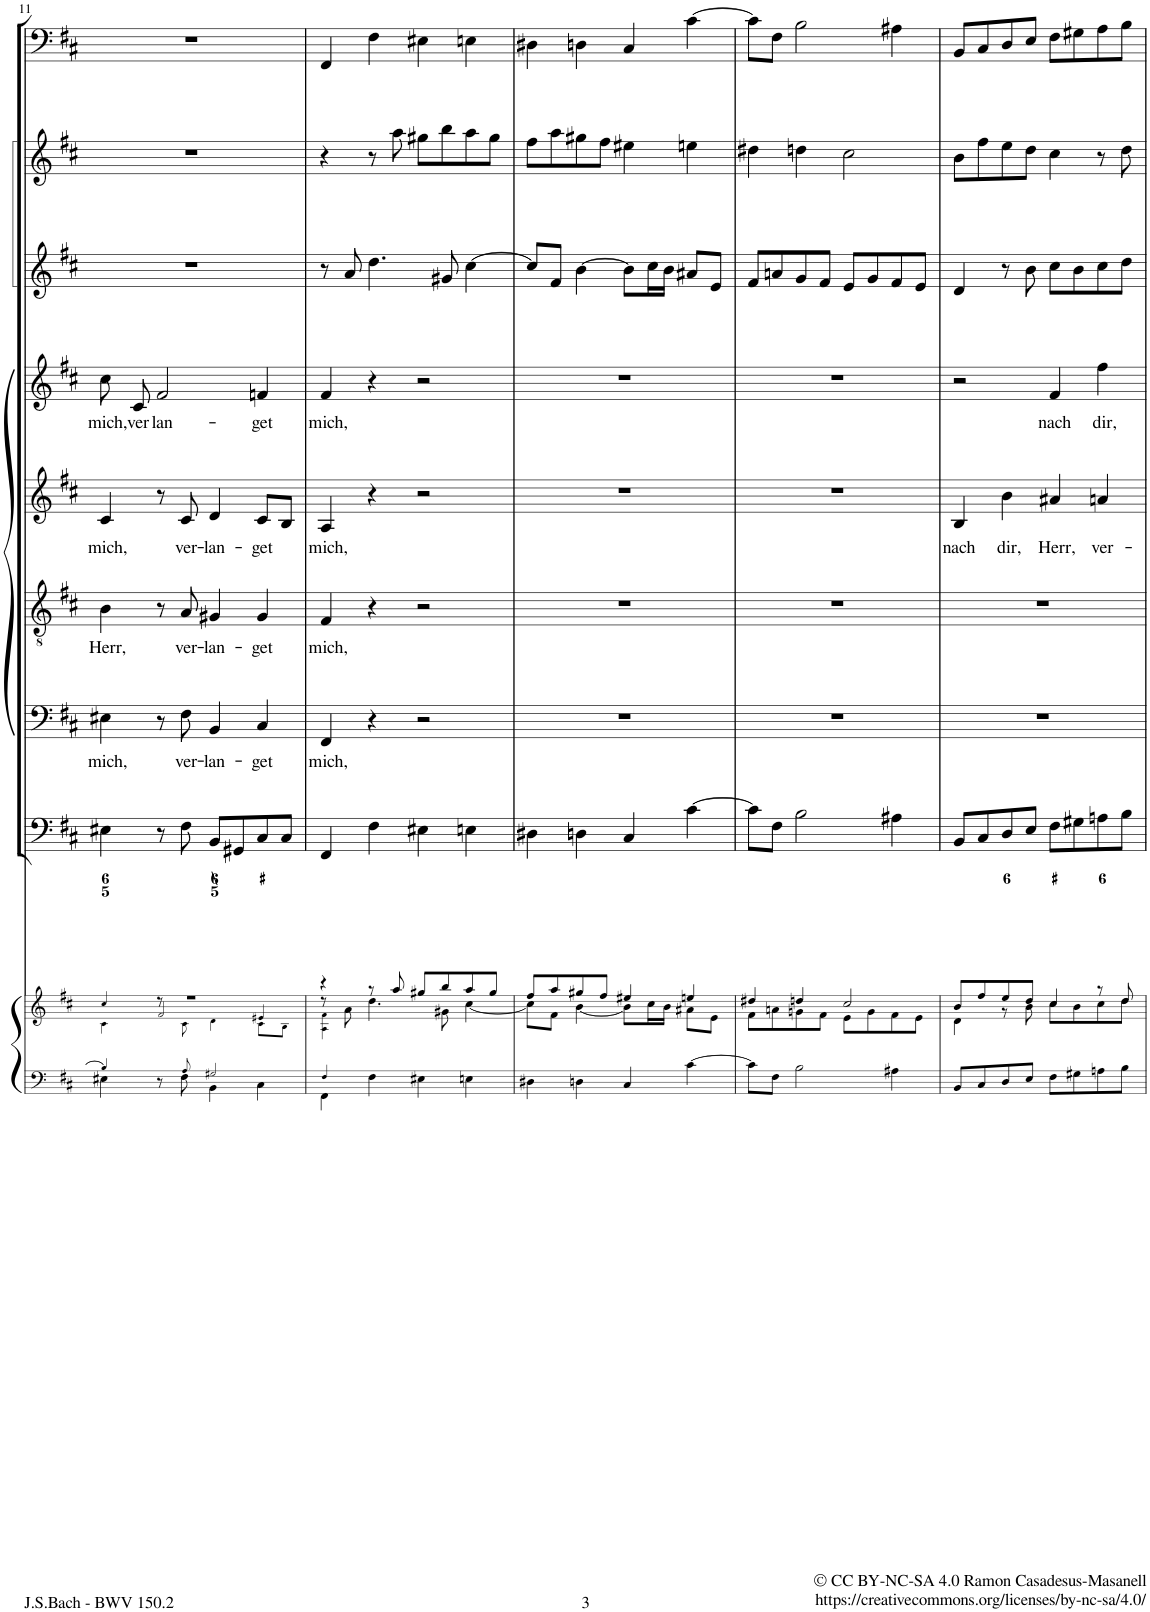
**kern	**kern	**kern	**kern	**text	**kern	**text	**kern	**text	**kern	**text	**kern	**kern	**kern
*part9	*part9	*part8	*part7	*part7	*part6	*part6	*part5	*part5	*part4	*part4	*part3	*part2	*part1
*staff10	*staff9	*staff8	*staff7	*staff7	*staff6	*staff6	*staff5	*staff5	*staff4	*staff4	*staff3	*staff2	*staff1
*I"Piano reduction	*	*I"Continuo	*I"Basso	*	*I"Tenore	*	*I"Alto	*	*I"Soprano	*	*I"Violino II	*I"Violino I	*I"Fagotto
*I'Pno	*	*	*	*	*	*	*	*	*	*	*I'Vln	*I'Vln	*
!!LO:PB:g=z
*clefF4	*clefG2	*clefF4	*clefF4	*	*clefGv2	*	*clefG2	*	*clefG2	*	*clefG2	*clefG2	*clefF4
*k[f#c#]	*k[f#c#]	*k[f#c#]	*k[f#c#]	*	*k[f#c#]	*	*k[f#c#]	*	*k[f#c#]	*	*k[f#c#]	*k[f#c#]	*k[f#c#]
*M4/4	*M4/4	*M4/4	*M4/4	*	*M4/4	*	*M4/4	*	*M4/4	*	*M4/4	*M4/4	*M4/4
*met(c)	*met(c)	*met(c)	*met(c)	*	*met(c)	*	*met(c)	*	*met(c)	*	*met(c)	*met(c)	*met(c)
=11	=11	=11	=11	=11	=11	=11	=11	=11	=11	=11	=11	=11	=11
*^	*^	*	*	*	*	*	*	*	*	*	*	*	*
*	*	*	*^	*	*	*	*	*	*	*	*	*	*	*	*
!	!	!	!	!	!	!	!LO:LY:b	!	!LO:LY:b	!	!LO:LY:b	!	!LO:LY:b	!	!	!
4B!/]	4E#X\	1r	4c#!\	4cc#!/	4E#X\	4E#X\	mich,	4B\	Herr,	4c#/	mich,	8cc#/L	mich,	1r	1r	1r
!	!	!	!	!	!	!	!	!	!	!	!	!	!LO:LY:b	!	!	!
.	.	.	.	.	.	.	.	.	.	.	.	8c#/J	ver-	.	.	.
!	!	!	!	!	!	!	!	!	!	!	!	!	!LO:LY:b	!	!	!
8r	8ryy	.	8r	2f#!/	8r	8r	.	8r	.	8r	.	2f#/	-lan-	.	.	.
!	!	!	!	!	!	!	!LO:LY:b	!	!LO:LY:b	!	!LO:LY:b	!	!	!	!	!
8A!/	8F#\	.	8c#!\	.	8F#\	8F#\	ver-	8A/	ver-	8c#/	ver-	.	.	.	.	.
!	!	!	!	!	!	!	!LO:LY:b	!	!LO:LY:b	!	!LO:LY:b	!	!	!	!	!
2G#X!/	4BB\	.	4d!\	.	8BB/L	4BB/	-lan-	4G#X/	-lan-	4d/	-lan-	.	.	.	.	.
.	.	.	.	.	8GG#X/	.	.	.	.	.	.	.	.	.	.	.
!	!	!	!	!	!	!	!LO:LY:b	!	!LO:LY:b	!	!LO:LY:b	!	!LO:LY:b	!	!	!
.	4C#\	.	8c#!\L	4e#X!/	8C#/	4C#/	-get	4G#/	-get	8c#/L	-get	4fn/	-get	.	.	.
.	.	.	8B!\J	.	8C#/J	.	.	.	.	8B/J	.	.	.	.	.	.
=12	=12	=12	=12	=12	=12	=12	=12	=12	=12	=12	=12	=12	=12	=12	=12	=12
!	!	!	!	!	!	!	!LO:LY:b	!	!LO:LY:b	!	!LO:LY:b	!	!LO:LY:b	!	!	!
4F#!/	4FF#\	4r	8r	4A!\ 4f#!\	4FF#/	4FF#/	mich,	4F#/	mich,	4A/	mich,	4f#/	mich,	8r	4r	4FF#/
.	.	.	8a\	.	.	.	.	.	.	.	.	.	.	8a/	.	.
4ryy	4F#\	8r	4.dd\	4ryy	4F#\	4r	.	4r	.	4r	.	4r	.	4.dd\	8r	4F#\
.	.	8aa/	.	.	.	.	.	.	.	.	.	.	.	.	8aa\	.
2ryy	4E#X\	8gg#X/L	.	2ryy	4E#X\	2r	.	2r	.	2r	.	2r	.	.	8gg#X\L	4E#X\
.	.	8bb/	8g#X\	.	.	.	.	.	.	.	.	.	.	8g#X/	8bb\	.
.	4En\	8aa/	[4cc#\	.	4En\	.	.	.	.	.	.	.	.	[4cc#\	8aa\	4En\
.	.	8gg#/J	.	.	.	.	.	.	.	.	.	.	.	.	8gg#\J	.
*v	*v	*	*	*	*	*	*	*	*	*	*	*	*	*	*	*
*	*	*v	*v	*	*	*	*	*	*	*	*	*	*	*	*
=13	=13	=13	=13	=13	=13	=13	=13	=13	=13	=13	=13	=13	=13	=13
4D#X\	8ff#/L	8cc#\L]	4D#X\	1r	.	1r	.	1r	.	1r	.	8cc#/L]	8ff#\L	4D#X\
.	8aa/	8f#\J	.	.	.	.	.	.	.	.	.	8f#/J	8aa\	.
4Dn\	8gg#X/	[4b\	4Dn\	.	.	.	.	.	.	.	.	[4b\	8gg#X\	4Dn\
.	8ff#/J	.	.	.	.	.	.	.	.	.	.	.	8ff#\J	.
4C#/	4ee#X/	8b\L]	4C#/	.	.	.	.	.	.	.	.	8b\L]	4ee#X\	4C#/
.	.	16cc#\L	.	.	.	.	.	.	.	.	.	16cc#\L	.	.
.	.	16b\JJ	.	.	.	.	.	.	.	.	.	16b\JJ	.	.
[4c#\	4een/	8a#X\L	[4c#\	.	.	.	.	.	.	.	.	8a#X/L	4een\	[4c#\
.	.	8e\J	.	.	.	.	.	.	.	.	.	8e/J	.	.
=14	=14	=14	=14	=14	=14	=14	=14	=14	=14	=14	=14	=14	=14	=14
8c#\L]	4dd#X/	8f#\L	8c#\L]	1r	.	1r	.	1r	.	1r	.	8f#/L	4dd#X\	8c#\L]
8F#\J	.	8an\	8F#\J	.	.	.	.	.	.	.	.	8an/	.	8F#\J
2B\	4ddn/	8gn\	2B\	.	.	.	.	.	.	.	.	8g/	4ddn\	2B\
.	.	8f#\J	.	.	.	.	.	.	.	.	.	8f#/J	.	.
.	2cc#/	8e\L	.	.	.	.	.	.	.	.	.	8e/L	2cc#\	.
.	.	8g\	.	.	.	.	.	.	.	.	.	8g/	.	.
4A#X\	.	8f#\	4A#X\	.	.	.	.	.	.	.	.	8f#/	.	4A#X\
.	.	8e\J	.	.	.	.	.	.	.	.	.	8e/J	.	.
=15	=15	=15	=15	=15	=15	=15	=15	=15	=15	=15	=15	=15	=15	=15
!	!	!	!	!	!	!	!	!	!LO:LY:b	!	!	!	!	!
8BB/L	8b/L	4d\	8BB/L	1r	.	1r	.	4B/	nach	2r	.	4d/	8b\L	8BB/L
8C#/	8ff#/	.	8C#/	.	.	.	.	.	.	.	.	.	8ff#\	8C#/
!	!	!	!	!	!	!	!	!	!LO:LY:b	!	!	!	!	!
8D/	8ee/	8r	8D/	.	.	.	.	4b\	dir,	.	.	8r	8ee\	8D/
8E/J	8dd/J	8b\	8E/J	.	.	.	.	.	.	.	.	8b\	8dd\J	8E/J
!	!	!	!	!	!	!	!	!	!LO:LY:b	!	!LO:LY:b	!	!	!
8F#\L	4cc#/	8cc#\L	8F#\L	.	.	.	.	4a#X/	Herr,	4f#/	nach	8cc#\L	4cc#\	8F#\L
8G#X\	.	8b\	8G#X\	.	.	.	.	.	.	.	.	8b\	.	8G#X\
!	!	!	!	!	!	!	!	!	!LO:LY:b	!	!LO:LY:b	!	!	!
8An\	8r	8cc#\	8An\	.	.	.	.	4an/	ver-	4ff#\	dir,	8cc#\	8r	8A\
8B\J	8dd/	8dd\J	8B\J	.	.	.	.	.	.	.	.	8dd\J	8dd\	8B\J
*	*v	*v	*	*	*	*	*	*	*	*	*	*	*	*
=	=	=	=	=	=	=	=	=	=	=	=	=	=
*-	*-	*-	*-	*-	*-	*-	*-	*-	*-	*-	*-	*-	*-
